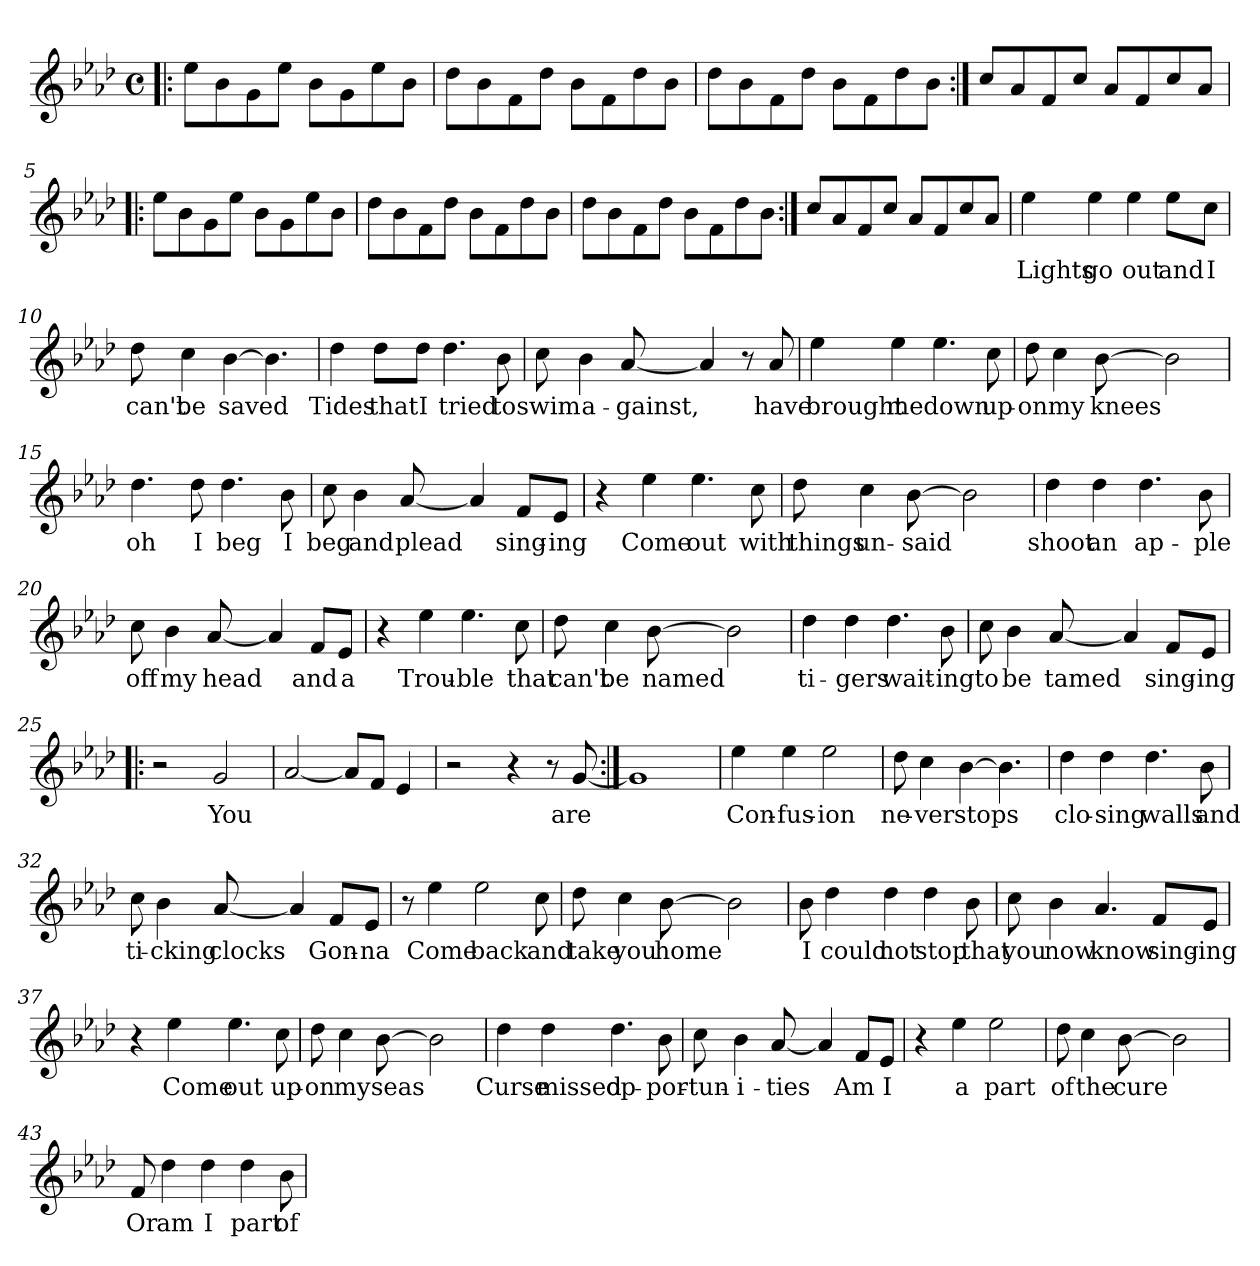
**kern	**text
*part1	*part1
*staff1	*staff1
*clefG2	*
*k[b-e-a-d-]	*
*A-:	*
*M4/4	*
*met(c)	*
=1!|:	=1!|:
8ee-\L	.
8b-\	.
8g/	.
8ee-\J	.
8b-\L	.
8g/	.
8ee-\	.
8b-\J	.
=2	=2
8dd-\L	.
8b-\	.
8f/	.
8dd-\J	.
8b-\L	.
8f/	.
8dd-\	.
8b-\J	.
=3	=3
8dd-\L	.
8b-\	.
8f/	.
8dd-\J	.
8b-\L	.
8f/	.
8dd-\	.
8b-\J	.
=4:|!	=4:|!
8cc\L	.
8a-/	.
8f/	.
8cc\J	.
8a-/L	.
8f/	.
8cc\	.
8a-/J	.
!!LO:LB:g=z
=5!|:	=5!|:
8ee-\L	.
8b-\	.
8g/	.
8ee-\J	.
8b-\L	.
8g/	.
8ee-\	.
8b-\J	.
=6	=6
8dd-\L	.
8b-\	.
8f/	.
8dd-\J	.
8b-\L	.
8f/	.
8dd-\	.
8b-\J	.
=7	=7
8dd-\L	.
8b-\	.
8f/	.
8dd-\J	.
8b-\L	.
8f/	.
8dd-\	.
8b-\J	.
=8:|!	=8:|!
8cc\L	.
8a-/	.
8f/	.
8cc\J	.
8a-/L	.
8f/	.
8cc\	.
8a-/J	.
!!LO:LB:g=z
=9	=9
4ee-\	Lights
4ee-\	go
4ee-\	out
8ee-\L	and
8cc\J	I
=10	=10
8dd-\	can't
4cc\	be
[4b-\	saved
4.b-\]	.
=11	=11
4dd-\	Tides
8dd-\L	that
8dd-\J	I
4.dd-\	tried
8b-\	to
=12	=12
8cc\	swim
4b-\	a-
[8a-/	-gainst,
4a-/]	.
8r	.
8a-/	have
!!LO:LB:g=z
=13	=13
4ee-\	brought
4ee-\	me
4.ee-\	down
8cc\	up-
=14	=14
8dd-\	-on
4cc\	my
[8b-\	knees
2b-\]	.
=15	=15
4.dd-\	oh
8dd-\	I
4.dd-\	beg
8b-\	I
=16	=16
8cc\	beg
4b-\	and
[8a-/	plead
4a-/]	.
8f/L	sing-
8e-/J	-ing
!!LO:LB:g=z
=17	=17
4r	.
4ee-\	Come
4.ee-\	out
8cc\	with
=18	=18
8dd-\	things
4cc\	un-
[8b-\	-said
2b-\]	.
=19	=19
4dd-\	shoot
4dd-\	an
4.dd-\	ap-
8b-\	-ple
=20	=20
8cc\	off
4b-\	my
[8a-/	head
4a-/]	.
8f/L	and
8e-/J	a
!!LO:LB:g=z
=21	=21
4r	.
4ee-\	Trou-
4.ee-\	-ble
8cc\	that
=22	=22
8dd-\	can't
4cc\	be
[8b-\	named
2b-\]	.
=23	=23
4dd-\	ti-
4dd-\	-gers
4.dd-\	wait-
8b-\	-ing
=24	=24
8cc\	to
4b-\	be
[8a-/	tamed
4a-/]	.
8f/L	sing-
8e-/J	-ing
=25!|:	=25!|:
2r	.
2g/	You
=26	=26
[2a-/	.
8a-/L]	.
8f/J	.
4e-/	.
=27	=27
2r	.
4r	.
8r	.
[8g/	are
=28:|!	=28:|!
1g]	.
=29	=29
4ee-\	Con-
4ee-\	-fus-
2ee-\	-ion
=30	=30
8dd-\	ne-
4cc\	-ver
[4b-\	stops
4.b-\]	.
=31	=31
4dd-\	clo-
4dd-\	-sing
4.dd-\	walls
8b-\	and
=32	=32
8cc\	ti-
4b-\	-cking
[8a-/	clocks
4a-/]	.
8f/L	Gon-
8e-/J	-na
=33	=33
8r	.
4ee-\	Come
2ee-\	back
8cc\	and
=34	=34
8dd-\	take
4cc\	you
[8b-\	home
2b-\]	.
=35	=35
8b-\	I
4dd-\	could
4dd-\	not
4dd-\	stop
8b-\	that
=36	=36
8cc\	you
4b-\	now
4.a-/	know
8f/L	sing-
8e-/J	-ing
=37	=37
4r	.
4ee-\	Come
4.ee-\	out
8cc\	up-
=38	=38
8dd-\	-on
4cc\	my
[8b-\	seas
2b-\]	.
=39	=39
4dd-\	Curse
4dd-\	missed
4.dd-\	op-
8b-\	-por-
=40	=40
8cc\	-tun-
4b-\	-i-
[8a-/	-ties
4a-/]	.
8f/L	Am
8e-/J	I
=41	=41
4r	.
4ee-\	a
2ee-\	part
=42	=42
8dd-\	of
4cc\	the
[8b-\	cure
2b-\]	.
=43	=43
8f/	Or
4dd-\	am
4dd-\	I
4dd-\	part
8b-\	of
=	=
*-	*-
